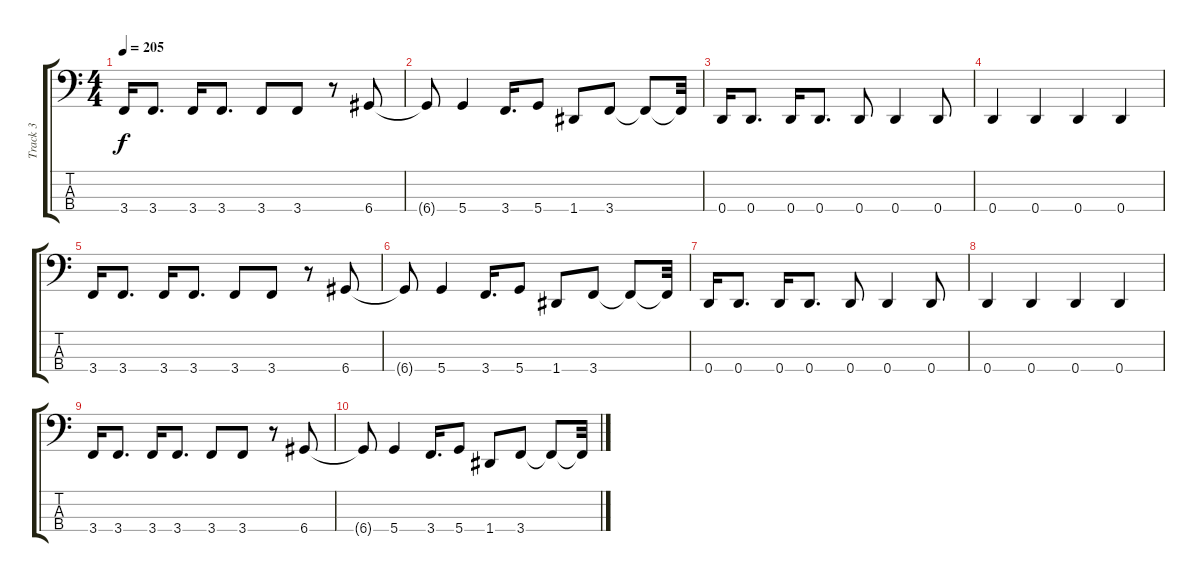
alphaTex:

\track ("Track 3" "Track 3") {instrument electricbasspick}
\staff {score tabs}
\tuning (G2 D2 A1 D1) {hide}
\ts (4 4)
\tempo 205
\clef f4
\ks c
3.4.16{dy f} 3.4.8{d} 3.4.16 3.4.8{d} 3.4.8 3.4.8 r.8 6.4.8 |
6.4{t}.8 5.4.4 3.4.16{d} 5.4.8 1.4.8 3.4.8 3.4{t}.8 3.4{t}.32 |
0.4.16 0.4.8{d} 0.4.16 0.4.8{d} 0.4.8 0.4.4 0.4.8 |
0.4.4 0.4.4 0.4.4 0.4.4 |
3.4.16 3.4.8{d} 3.4.16 3.4.8{d} 3.4.8 3.4.8 r.8 6.4.8 |
6.4{t}.8 5.4.4 3.4.16{d} 5.4.8 1.4.8 3.4.8 3.4{t}.8 3.4{t}.32 |
0.4.16 0.4.8{d} 0.4.16 0.4.8{d} 0.4.8 0.4.4 0.4.8 |
0.4.4 0.4.4 0.4.4 0.4.4 |
3.4.16 3.4.8{d} 3.4.16 3.4.8{d} 3.4.8 3.4.8 r.8 6.4.8 |
6.4{t}.8 5.4.4 3.4.16{d} 5.4.8 1.4.8 3.4.8 3.4{t}.8 3.4{t}.32
